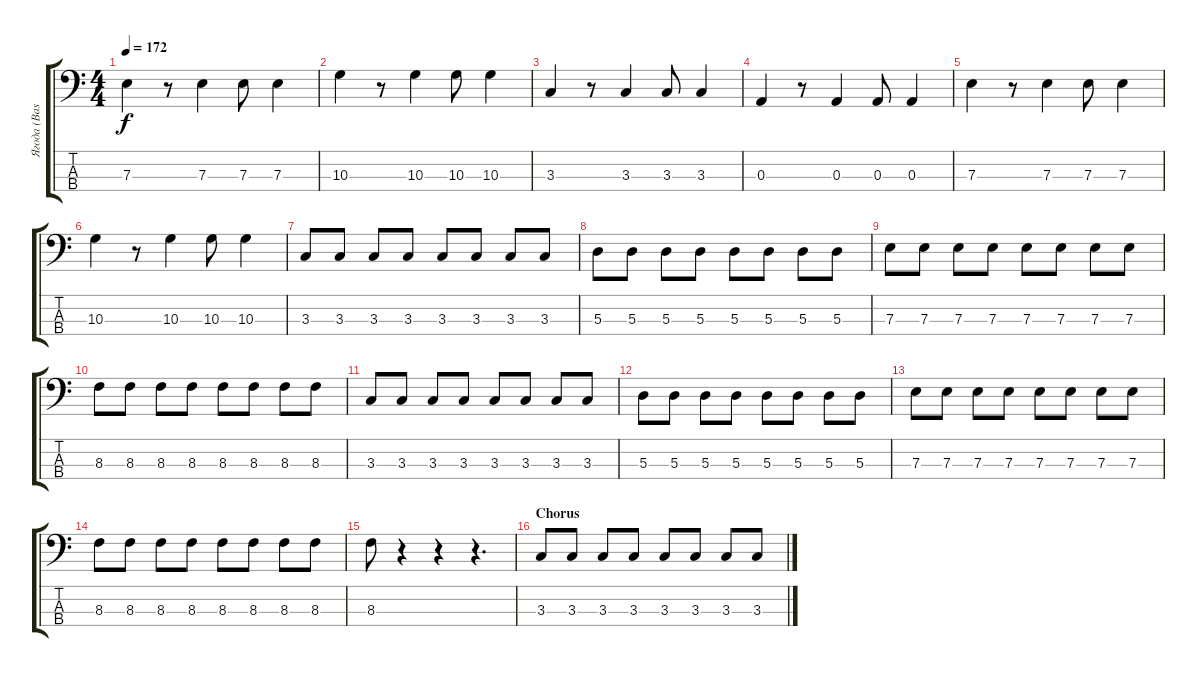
\track ("Ягода (Bass)" "Ягода (Bas") {instrument electricbassfinger}
\staff {score tabs}
\tuning (G2 D2 A1 E1) {hide}
\ts (4 4)
\tempo 172
\clef f4
\ks c
7.3.4{dy f} r.8 7.3.4 7.3.8 7.3.4 |
10.3.4 r.8 10.3.4 10.3.8 10.3.4 |
3.3.4 r.8 3.3.4 3.3.8 3.3.4 |
0.3.4 r.8 0.3.4 0.3.8 0.3.4 |
7.3.4 r.8 7.3.4 7.3.8 7.3.4 |
10.3.4 r.8 10.3.4 10.3.8 10.3.4 |
3.3.8 3.3.8 3.3.8 3.3.8 3.3.8 3.3.8 3.3.8 3.3.8 |
5.3.8 5.3.8 5.3.8 5.3.8 5.3.8 5.3.8 5.3.8 5.3.8 |
7.3.8 7.3.8 7.3.8 7.3.8 7.3.8 7.3.8 7.3.8 7.3.8 |
8.3.8 8.3.8 8.3.8 8.3.8 8.3.8 8.3.8 8.3.8 8.3.8 |
3.3.8 3.3.8 3.3.8 3.3.8 3.3.8 3.3.8 3.3.8 3.3.8 |
5.3.8 5.3.8 5.3.8 5.3.8 5.3.8 5.3.8 5.3.8 5.3.8 |
7.3.8 7.3.8 7.3.8 7.3.8 7.3.8 7.3.8 7.3.8 7.3.8 |
8.3.8 8.3.8 8.3.8 8.3.8 8.3.8 8.3.8 8.3.8 8.3.8 |
8.3.8 r.4 r.4 r.4{d} |
\section ("" "Chorus")
3.3.8 3.3.8 3.3.8 3.3.8 3.3.8 3.3.8 3.3.8 3.3.8
